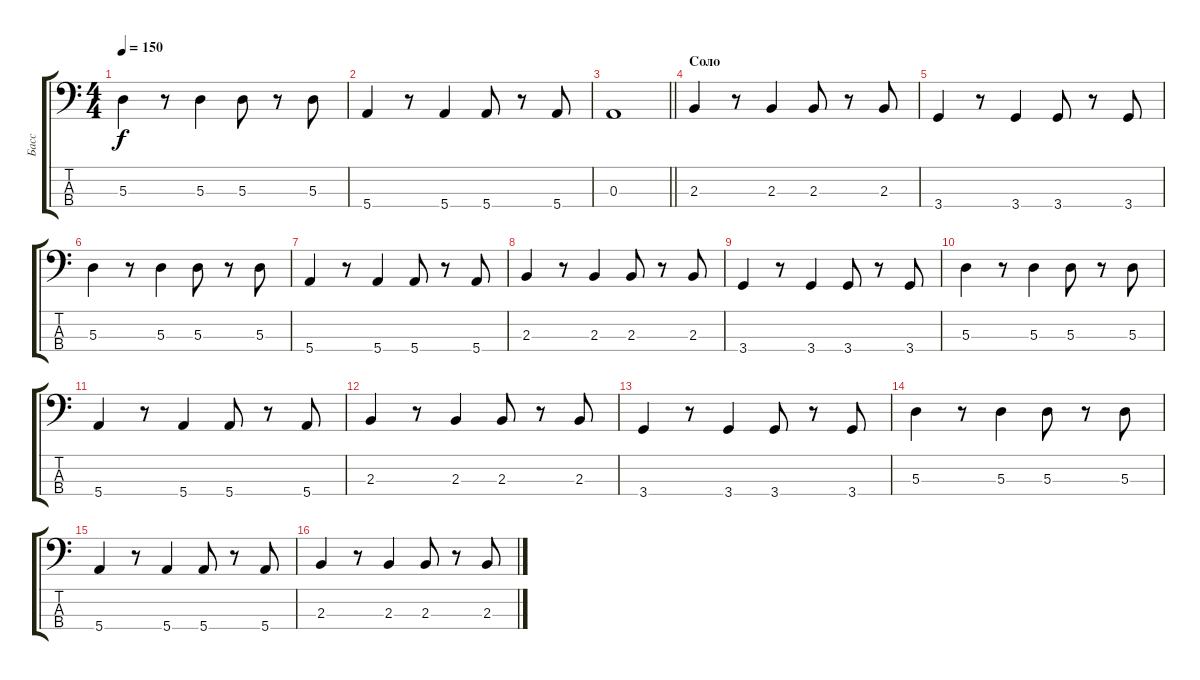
\track ("Басс" "Басс") {instrument electricbassfinger}
\staff {score tabs}
\tuning (G2 D2 A1 E1) {hide}
\ts (4 4)
\tempo 150
\clef f4
\ks c
5.3.4{dy f} r.8 5.3.4 5.3.8 r.8 5.3.8 |
5.4.4 r.8 5.4.4 5.4.8 r.8 5.4.8 |
\barLineRight lightlight
0.3.1 |
\section ("" "Соло")
2.3.4 r.8 2.3.4 2.3.8 r.8 2.3.8 |
3.4.4 r.8 3.4.4 3.4.8 r.8 3.4.8 |
5.3.4 r.8 5.3.4 5.3.8 r.8 5.3.8 |
5.4.4 r.8 5.4.4 5.4.8 r.8 5.4.8 |
2.3.4 r.8 2.3.4 2.3.8 r.8 2.3.8 |
3.4.4 r.8 3.4.4 3.4.8 r.8 3.4.8 |
5.3.4 r.8 5.3.4 5.3.8 r.8 5.3.8 |
5.4.4 r.8 5.4.4 5.4.8 r.8 5.4.8 |
2.3.4 r.8 2.3.4 2.3.8 r.8 2.3.8 |
3.4.4 r.8 3.4.4 3.4.8 r.8 3.4.8 |
5.3.4 r.8 5.3.4 5.3.8 r.8 5.3.8 |
5.4.4 r.8 5.4.4 5.4.8 r.8 5.4.8 |
2.3.4 r.8 2.3.4 2.3.8 r.8 2.3.8
